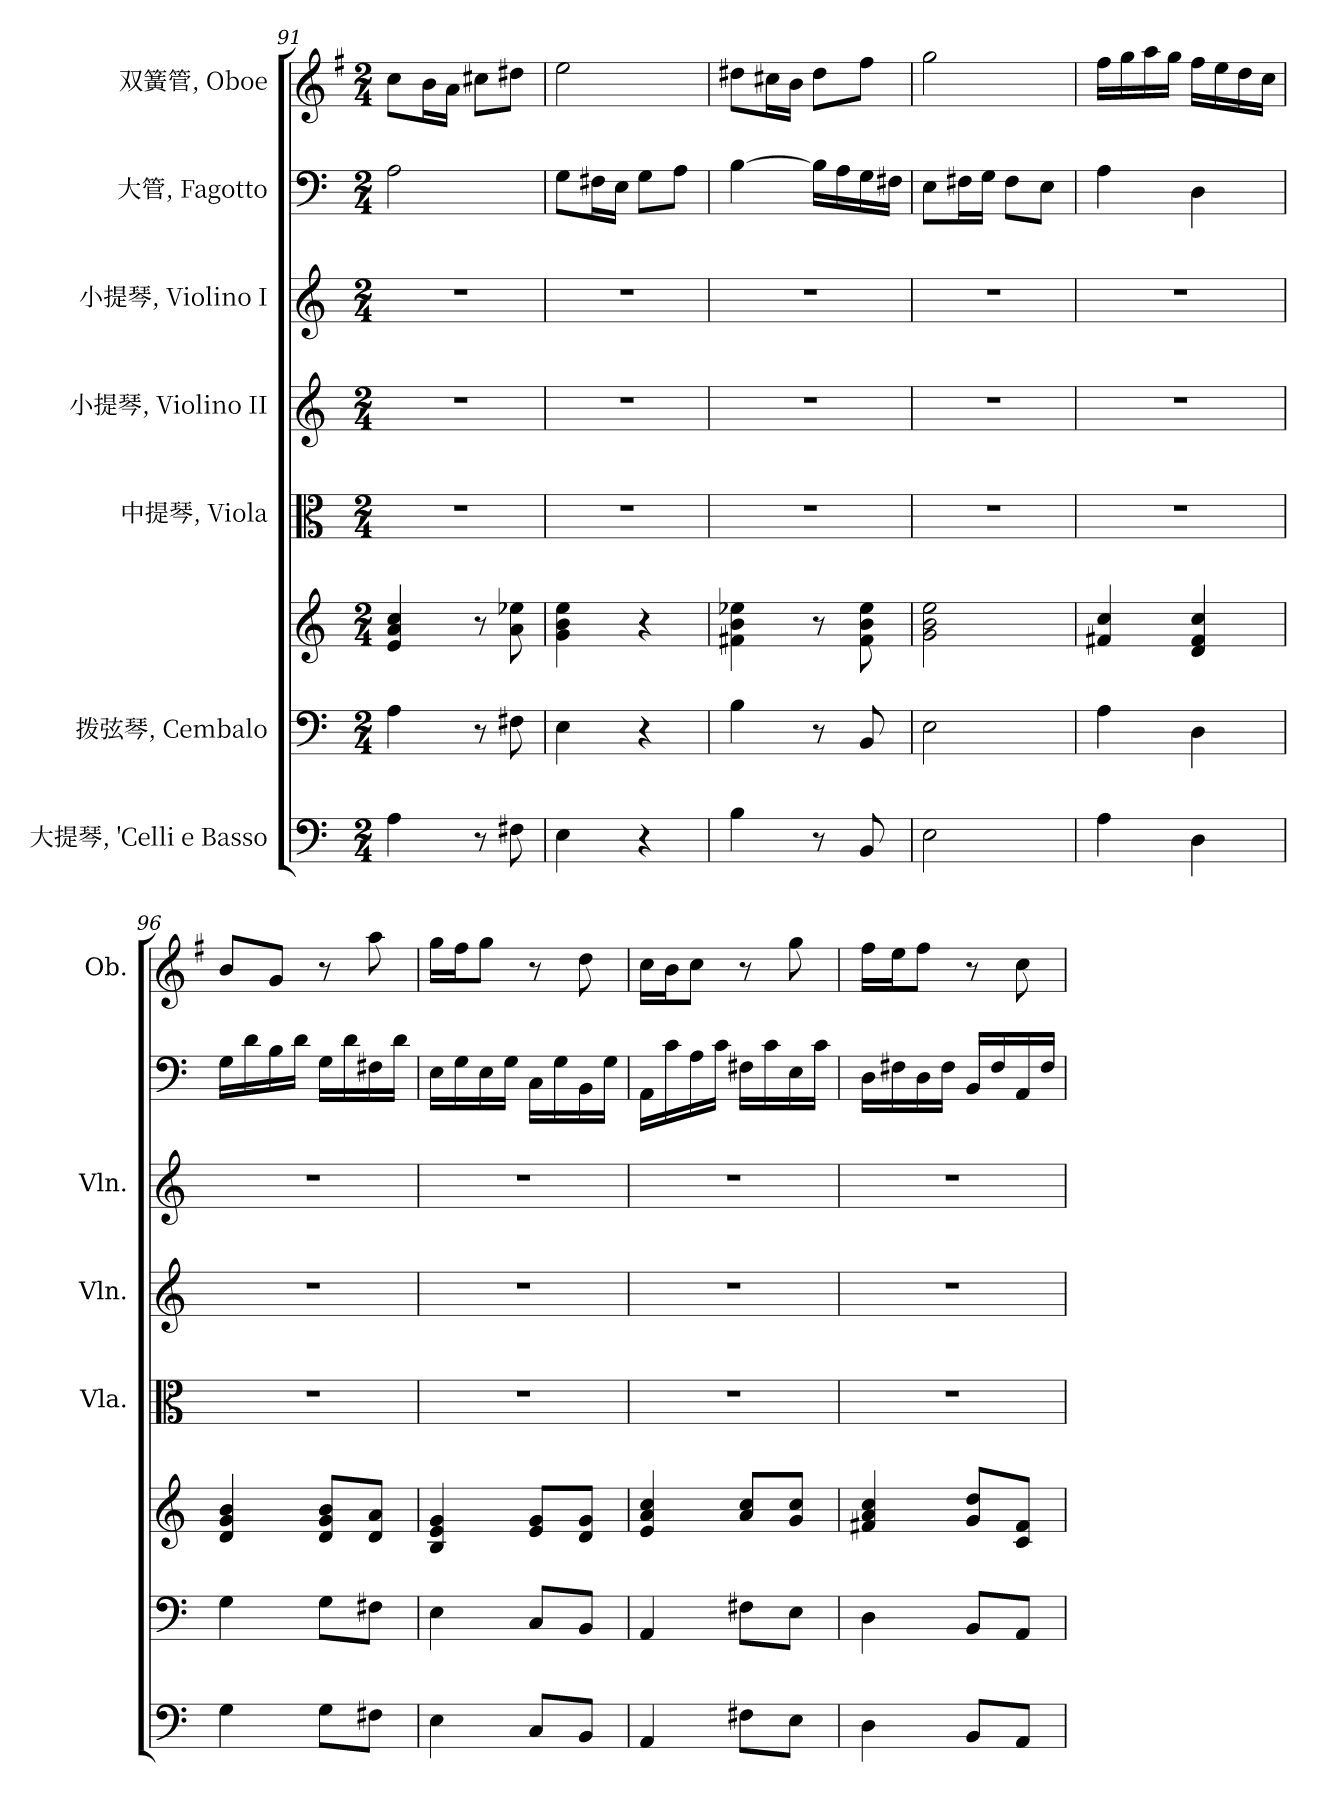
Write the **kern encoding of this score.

**kern	**kern	**kern	**kern	**kern	**kern	**kern	**kern
*part7	*part6	*part6	*part5	*part4	*part3	*part2	*part1
*staff8	*staff7	*staff6	*staff5	*staff4	*staff3	*staff2	*staff1
*I"大提琴, 'Celli e Basso	*I"拨弦琴, Cembalo	*	*I"中提琴, Viola	*I"小提琴, Violino II	*I"小提琴, Violino I	*I"大管, Fagotto	*I"双簧管, Oboe
*	*	*	*I'Vla.	*I'Vln.	*I'Vln.	*	*I'Ob.
*clefF4	*clefF4	*clefG2	*clefC3	*clefG2	*clefG2	*clefF4	*clefG2
*k[]	*k[]	*k[]	*k[]	*k[]	*k[]	*k[]	*k[f#]
*M2/4	*M2/4	*M2/4	*M2/4	*M2/4	*M2/4	*M2/4	*M2/4
=91	=91	=91	=91	=91	=91	=91	=91
4A\	4A\	4e/ 4a/ 4cc/	2r	2r	2r	2A\	8cc\L
.	.	.	.	.	.	.	16b\L
.	.	.	.	.	.	.	16a\JJ
8r	8r	8r	.	.	.	.	8cc#X\L
8F#X\	8F#X\	8a\ 8ee-X\	.	.	.	.	8dd#X\J
=92	=92	=92	=92	=92	=92	=92	=92
4E\	4E\	4g\ 4b\ 4ee\	2r	2r	2r	8G\L	2ee\
.	.	.	.	.	.	16F#X\L	.
.	.	.	.	.	.	16E\JJ	.
4r	4r	4r	.	.	.	8G\L	.
.	.	.	.	.	.	8A\J	.
!!LO:PB:g=z
=93	=93	=93	=93	=93	=93	=93	=93
4B\	4B\	4f#X\ 4b\ 4ee-X\	2r	2r	2r	[4B\	8dd#X\L
.	.	.	.	.	.	.	16cc#X\L
.	.	.	.	.	.	.	16b\JJ
8r	8r	8r	.	.	.	16B\LL]	8dd#\L
.	.	.	.	.	.	16A\	.
8BB/	8BB/	8f#\ 8b\ 8ee-\	.	.	.	16G\	8ff#\J
.	.	.	.	.	.	16F#X\JJ	.
=94	=94	=94	=94	=94	=94	=94	=94
2E\	2E\	2g\ 2b\ 2ee\	2r	2r	2r	8E\L	2gg\
.	.	.	.	.	.	16F#X\L	.
.	.	.	.	.	.	16G\JJ	.
.	.	.	.	.	.	8F#\L	.
.	.	.	.	.	.	8E\J	.
=95	=95	=95	=95	=95	=95	=95	=95
4A\	4A\	4f#X/ 4cc/	2r	2r	2r	4A\	16ff#\LL
.	.	.	.	.	.	.	16gg\
.	.	.	.	.	.	.	16aa\
.	.	.	.	.	.	.	16gg\JJ
4D\	4D\	4d/ 4f#/ 4cc/	.	.	.	4D\	16ff#\LL
.	.	.	.	.	.	.	16ee\
.	.	.	.	.	.	.	16dd\
.	.	.	.	.	.	.	16cc\JJ
=96	=96	=96	=96	=96	=96	=96	=96
4G\	4G\	4d/ 4g/ 4b/	2r	2r	2r	16G\LL	8b/L
.	.	.	.	.	.	16d\	.
.	.	.	.	.	.	16B\	8g/J
.	.	.	.	.	.	16d\JJ	.
8G\L	8G\L	8d/ 8g/ 8b/L	.	.	.	16G\LL	8r
.	.	.	.	.	.	16d\	.
8F#X\J	8F#X\J	8d/ 8a/J	.	.	.	16F#X\	8aa\
.	.	.	.	.	.	16d\JJ	.
=97	=97	=97	=97	=97	=97	=97	=97
4E\	4E\	4B/ 4e/ 4g/	2r	2r	2r	16E\LL	16gg\LL
.	.	.	.	.	.	16G\	16ff#\J
.	.	.	.	.	.	16E\	8gg\J
.	.	.	.	.	.	16G\JJ	.
8C/L	8C/L	8e/ 8g/L	.	.	.	16C\LL	8r
.	.	.	.	.	.	16G\	.
8BB/J	8BB/J	8d/ 8g/J	.	.	.	16BB\	8dd\
.	.	.	.	.	.	16G\JJ	.
!!LO:PB:g=z
=98	=98	=98	=98	=98	=98	=98	=98
4AA/	4AA/	4e/ 4a/ 4cc/	2r	2r	2r	16AA\LL	16cc\LL
.	.	.	.	.	.	16c\	16b\J
.	.	.	.	.	.	16A\	8cc\J
.	.	.	.	.	.	16c\JJ	.
8F#X\L	8F#X\L	8a/ 8cc/L	.	.	.	16F#X\LL	8r
.	.	.	.	.	.	16c\	.
8E\J	8E\J	8g/ 8cc/J	.	.	.	16E\	8gg\
.	.	.	.	.	.	16c\JJ	.
=99	=99	=99	=99	=99	=99	=99	=99
4D\	4D\	4f#X/ 4a/ 4cc/	2r	2r	2r	16D\LL	16ff#\LL
.	.	.	.	.	.	16F#X\	16ee\J
.	.	.	.	.	.	16D\	8ff#\J
.	.	.	.	.	.	16F#\JJ	.
8BB/L	8BB/L	8g/ 8dd/L	.	.	.	16BB/LL	8r
.	.	.	.	.	.	16F#/	.
8AA/J	8AA/J	8c/ 8f#/J	.	.	.	16AA/	8cc\
.	.	.	.	.	.	16F#/JJ	.
=	=	=	=	=	=	=	=
*-	*-	*-	*-	*-	*-	*-	*-
